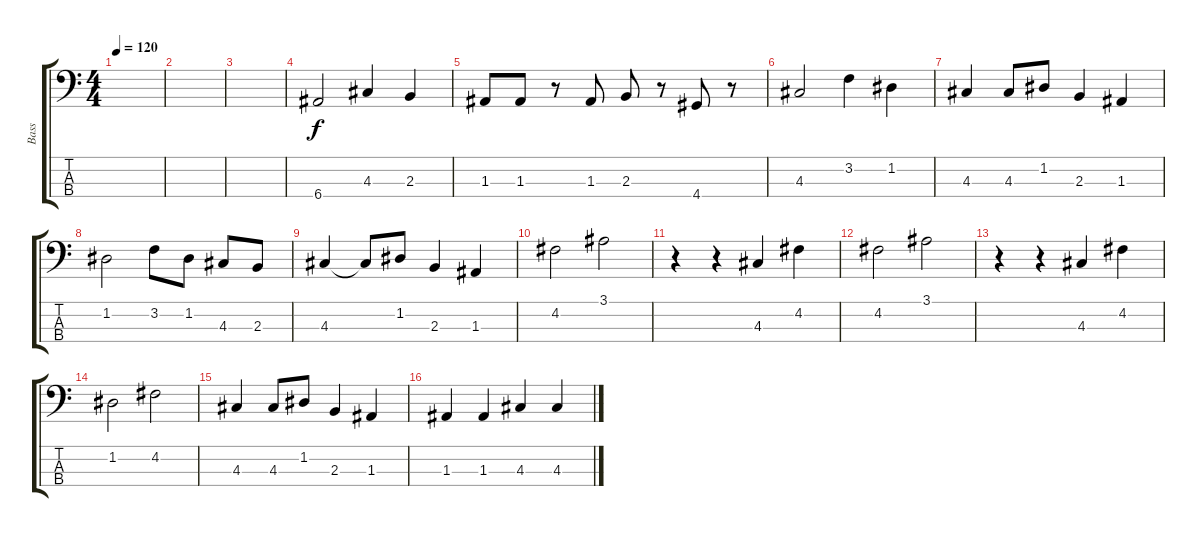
\track ("Bass" "Bass") {instrument electricbassfinger}
\staff {score tabs}
\tuning (G2 D2 A1 E1) {hide}
\ts (4 4)
\tempo 120
\clef f4
\ks c
|
|
|
6.4.2 4.3.4 2.3.4 |
1.3.8 1.3.8 r.8 1.3.8 2.3.8 r.8 4.4.8 r.8 |
4.3.2 3.2.4 1.2.4 |
4.3.4 4.3.8 1.2.8 2.3.4 1.3.4 |
1.2.2 3.2.8 1.2.8 4.3.8 2.3.8 |
4.3.4 4.3{t}.8 1.2.8 2.3.4 1.3.4 |
4.2.2 3.1.2 |
r.4 r.4 4.3.4 4.2.4 |
4.2.2 3.1.2 |
r.4 r.4 4.3.4 4.2.4 |
1.2.2 4.2.2 |
4.3.4 4.3.8 1.2.8 2.3.4 1.3.4 |
1.3.4 1.3.4 4.3.4 4.3.4
